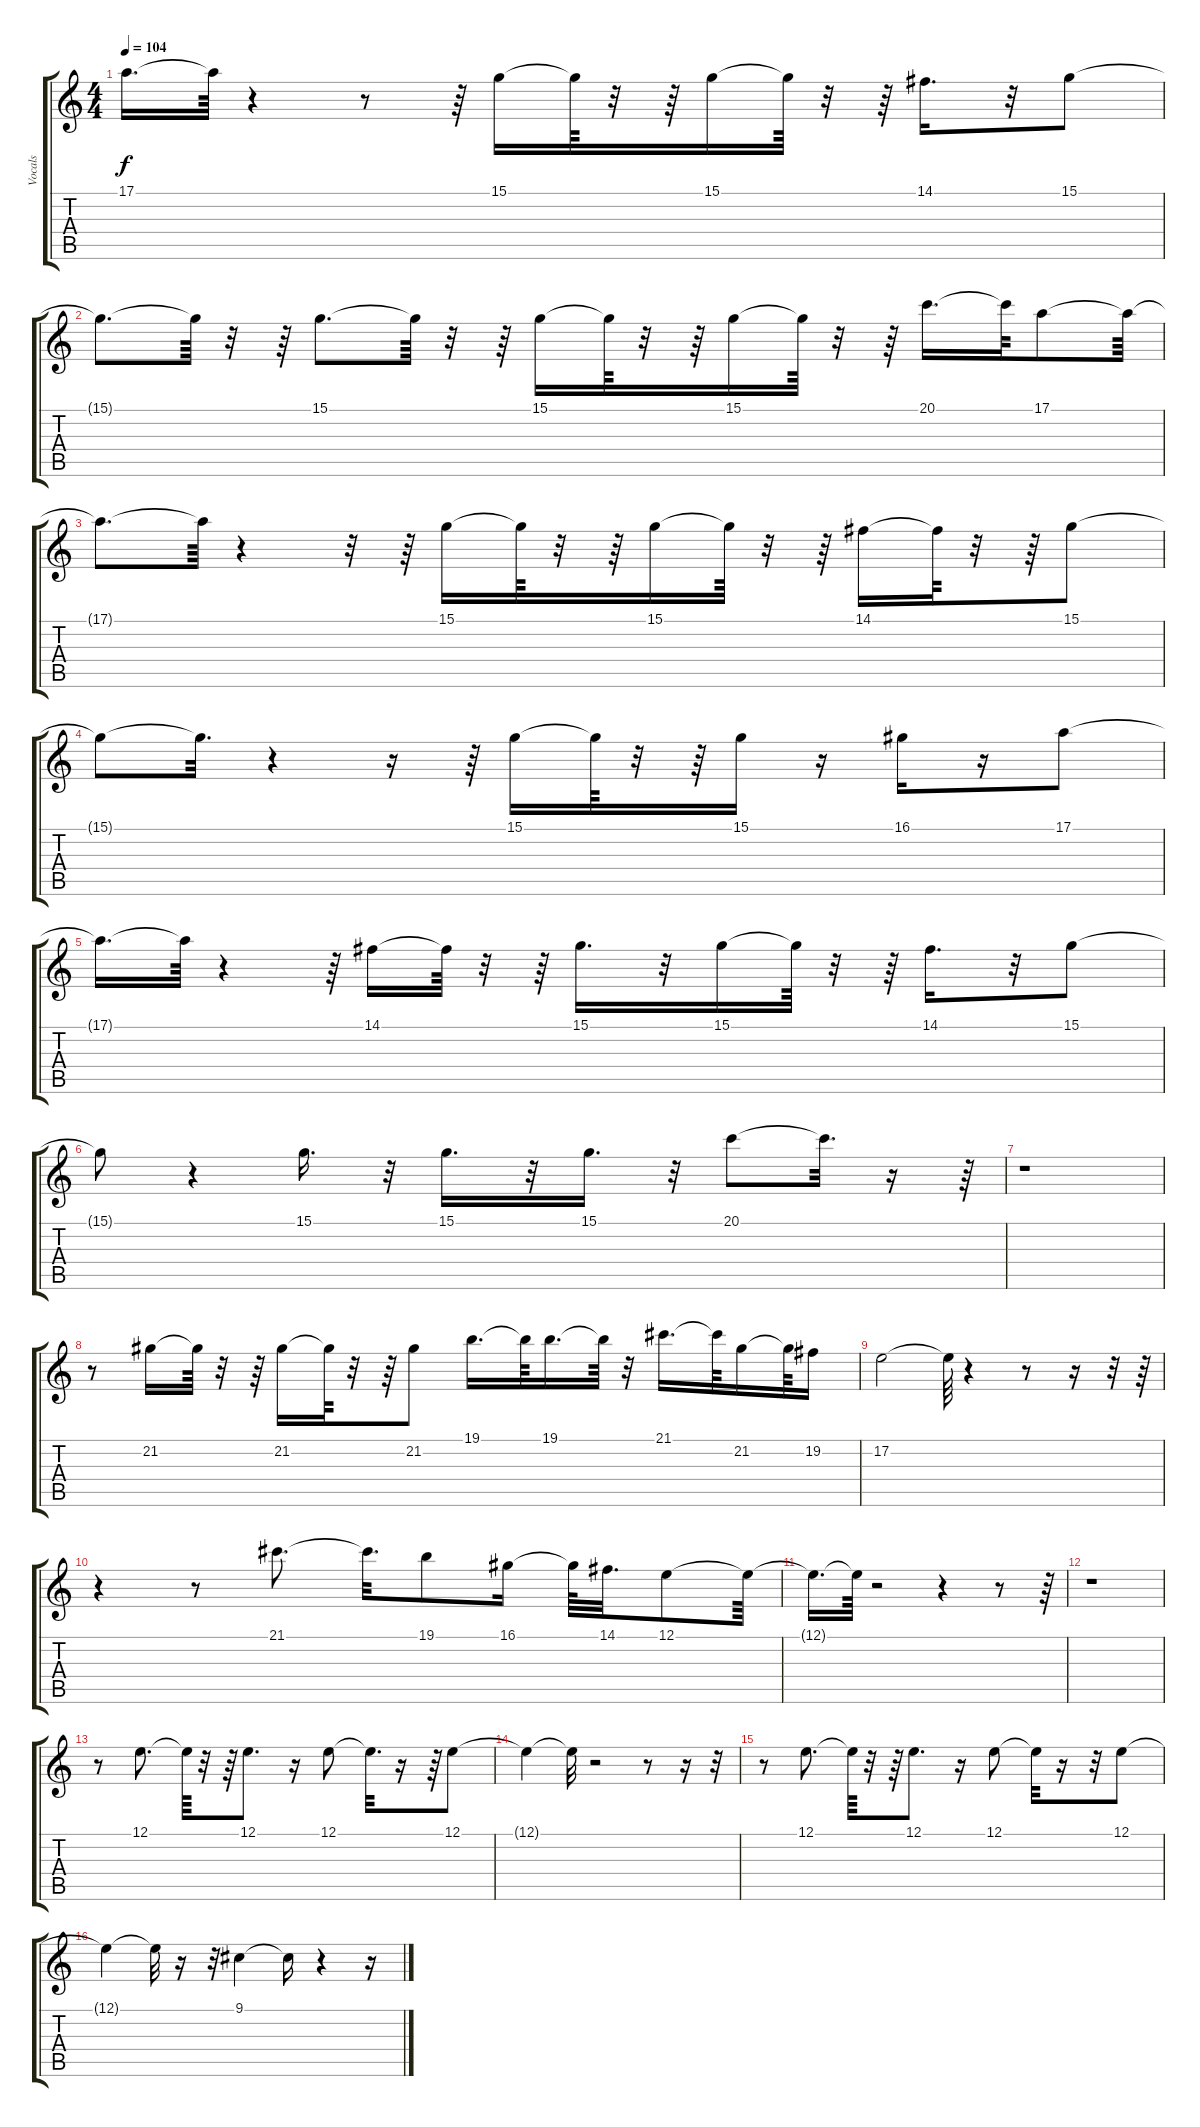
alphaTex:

\track ("Vocals" "Vocals") {instrument tenorsax}
\staff {score tabs}
\tuning (E4 B3 G3 D3 A2 E2) {hide}
\ts (4 4)
\tempo 104
\clef g2
\ks c
17.1{t}.16{d dy f} 17.1{t}.64 r.4 r.8 r.64 15.1.16 15.1{t}.64 r.32 r.64 15.1.16 15.1{t}.64 r.32 r.64 14.1.16{d} r.32 15.1.8 |
15.1{t}.8{d} 15.1{t}.64 r.32 r.64 15.1.8{d} 15.1{t}.64 r.32 r.64 15.1.16 15.1{t}.64 r.32 r.64 15.1.16 15.1{t}.64 r.32 r.64 20.1.16{d} 20.1{t}.64 17.1.8 17.1{t}.64 |
17.1{t}.8{d} 17.1{t}.64 r.4 r.32 r.64 15.1.16 15.1{t}.64 r.32 r.64 15.1.16 15.1{t}.64 r.32 r.64 14.1.16 14.1{t}.64 r.32 r.64 15.1.8 |
15.1{t}.8 15.1{t}.32{d} r.4 r.16 r.64 15.1.16 15.1{t}.64 r.32 r.64 15.1.16 r.16 16.1.16 r.16 17.1.8 |
17.1{t}.16{d} 17.1{t}.64 r.4 r.64 14.1.16 14.1{t}.64 r.32 r.64 15.1.16{d} r.32 15.1.16 15.1{t}.64 r.32 r.64 14.1.16{d} r.32 15.1.8 |
15.1{t}.8 r.4 15.1.16{d} r.32 15.1.16{d} r.32 15.1.16{d} r.32 20.1.8 20.1{t}.32{d} r.16 r.64 |
r.1 |
r.8 21.2.16 21.2{t}.64 r.32 r.64 21.2.16 21.2{t}.64 r.32 r.64 21.2.8 19.1.16{d} 19.1{t}.64 19.1.16{d} 19.1{t}.64 r.32 21.1.16{d} 21.1{t}.64 21.2.16 21.2{t}.64 19.2.16 |
17.2.2 17.2{t}.64 r.4 r.8 r.16 r.32 r.64 |
r.4 r.8 21.1.8{d} 21.1{t}.32{d} 19.1.8 16.1.16 16.1{t}.64 14.1.32{d} 12.1.8 12.1{t}.64 |
12.1{t}.16{d} 12.1{t}.64 r.2 r.4 r.8 r.64 |
r.1 |
r.8 12.1.8{d} 12.1{t}.64 r.32 r.64 12.1.8{d} r.16 12.1.8 12.1{t}.32{d} r.16 r.64 12.1.8 |
12.1{t}.4 12.1{t}.32 r.2 r.8 r.16 r.32 |
r.8 12.1.8{d} 12.1{t}.64 r.32 r.64 12.1.8{d} r.16 12.1.8 12.1{t}.32 r.16 r.32 12.1.8 |
12.1{t}.4 12.1{t}.32 r.16 r.32 9.1.4 9.1{t}.16 r.4 r.16
